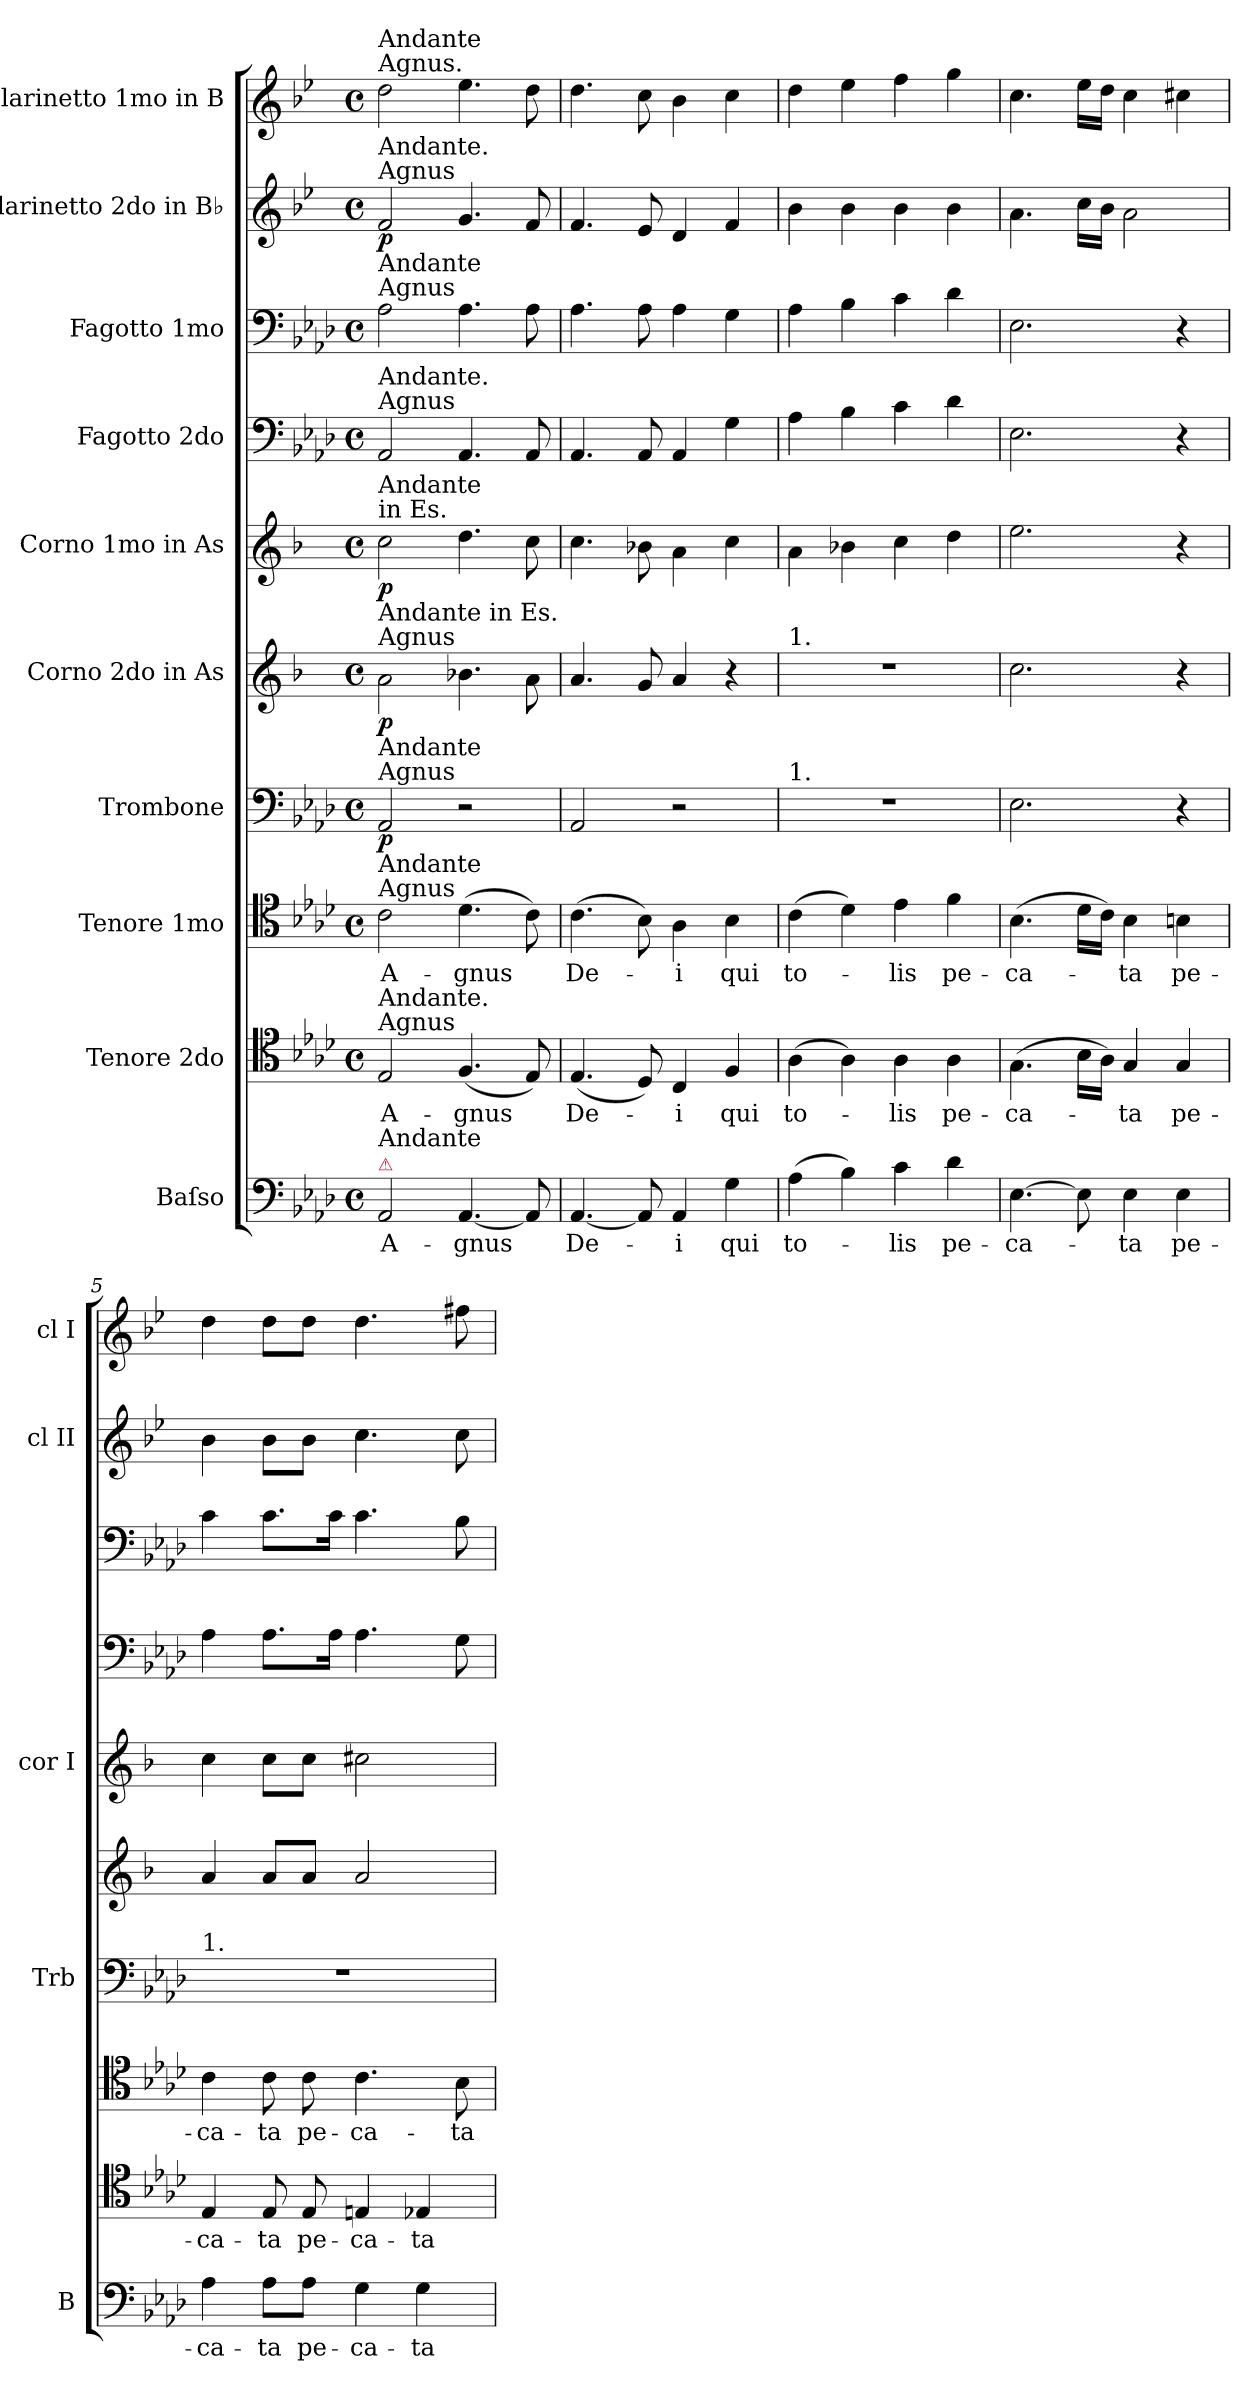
**kern	**text	**kern	**text	**kern	**text	**kern	**dynam	**kern	**dynam	**kern	**dynam	**kern	**kern	**kern	**dynam	**kern
*part10	*part10	*part9	*part9	*part8	*part8	*part7	*part7	*part6	*part6	*part5	*part5	*part4	*part3	*part2	*part2	*part1
*staff10	*staff10	*staff9	*staff9	*staff8	*staff8	*staff7	*staff7	*staff6	*staff6	*staff5	*staff5	*staff4	*staff3	*staff2	*staff2	*staff1
*I"Baſso	*	*I"Tenore 2do	*	*I"Tenore 1mo	*	*I"Trombone	*	*I"Corno 2do in As	*	*I"Corno 1mo in As	*	*I"Fagotto 2do	*I"Fagotto 1mo	*I"Clarinetto 2do in B♭	*	*I"Clarinetto 1mo in B
*I'B	*	*	*	*	*	*I'Trb	*	*	*	*I'cor I	*	*	*	*I'cl II	*	*I'cl I
*clefF4	*	*clefC4	*	*clefC4	*	*clefF4	*	*clefG2	*	*clefG2	*	*clefF4	*clefF4	*clefG2	*	*clefG2
*	*	*	*	*	*	*	*	*ITrd-2c-3	*	*ITrd-2c-3	*	*	*	*ITrd1c2	*	*ITrd1c2
*k[b-e-a-d-]	*	*k[b-e-a-d-]	*	*k[b-e-a-d-]	*	*k[b-e-a-d-]	*	*k[b-e-a-d-]	*	*k[b-e-a-d-]	*	*k[b-e-a-d-]	*k[b-e-a-d-]	*k[b-e-a-d-]	*	*k[b-e-a-d-]
*A-:	*	*A-:	*	*A-:	*	*A-:	*	*A-:	*	*A-:	*	*A-:	*A-:	*A-:	*	*A-:
*M4/4	*	*M4/4	*	*M4/4	*	*M4/4	*	*M4/4	*	*M4/4	*	*M4/4	*M4/4	*M4/4	*	*M4/4
*met(c)	*	*met(c)	*	*met(c)	*	*met(c)	*	*met(c)	*	*met(c)	*	*met(c)	*met(c)	*met(c)	*	*met(c)
=1	=1	=1	=1	=1	=1	=1	=1	=1	=1	=1	=1	=1	=1	=1	=1	=1
!	!	!	!	!	!	!	!	!	!	!	!	!	!	!	!	!LO:TX:a:t=Agnus.
!	!	!	!	!	!	!	!	!	!	!	!	!	!	!	!	!LO:TX:a:t=Andante
!	!	!	!	!	!	!	!	!	!	!	!	!	!	!LO:TX:a:t=Agnus	!	!
!	!	!	!	!	!	!	!	!	!	!	!	!	!	!LO:TX:a:t=Andante.	!	!
!	!	!	!	!	!	!	!	!	!	!	!	!	!LO:TX:a:t=Agnus	!	!	!
!	!	!	!	!	!	!	!	!	!	!	!	!	!LO:TX:a:t=Andante	!	!	!
!	!	!	!	!	!	!	!	!	!	!	!	!LO:TX:a:t=Agnus	!	!	!	!
!	!	!	!	!	!	!	!	!	!	!	!	!LO:TX:a:t=Andante.	!	!	!	!
!	!	!	!	!	!	!	!	!	!	!LO:TX:a:t=in Es.	!	!	!	!	!	!
!	!	!	!	!	!	!	!	!	!	!LO:TX:a:t=Andante	!	!	!	!	!	!
!	!	!	!	!	!	!	!	!LO:TX:a:t=Agnus	!	!	!	!	!	!	!	!
!	!	!	!	!	!	!	!	!LO:TX:a:t=Andante in Es.	!	!	!	!	!	!	!	!
!	!	!	!	!	!	!LO:TX:a:t=Agnus	!	!	!	!	!	!	!	!	!	!
!	!	!	!	!	!	!LO:TX:a:t=Andante	!	!	!	!	!	!	!	!	!	!
!	!	!	!	!LO:TX:a:t=Agnus	!	!	!	!	!	!	!	!	!	!	!	!
!	!	!	!	!LO:TX:a:t=Andante	!	!	!	!	!	!	!	!	!	!	!	!
!	!	!LO:TX:a:t=Agnus	!	!	!	!	!	!	!	!	!	!	!	!	!	!
!	!	!LO:TX:a:t=Andante.	!	!	!	!	!	!	!	!	!	!	!	!	!	!
!LO:TX:a:color=crimson:t=⚠	!	!	!	!	!	!	!	!	!	!	!	!	!	!	!	!
!LO:TX:a:t=Andante	!	!	!	!	!	!	!	!	!	!	!	!	!	!	!	!
!	!	!	!	!	!	!	!LO:DY:b	!	!LO:DY:b	!	!LO:DY:b	!	!	!	!LO:DY:b	!
2AA-/	A-	2E-/	A-	2c\	A-	2AA-/	p.	2cc\	p	2ee-\	p	2AA-/	2A-\	2e-/	p.	2cc\
[4.AA-/	-gnus	(4.F/	-gnus	(4.d-\	-gnus	2r	.	4.dd-X\	.	4.ff\	.	4.AA-/	4.A-\	4.f/	.	4.dd-\
8AA-/]	.	8E-/)	.	8c\)	.	.	.	8cc\	.	8ee-\	.	8AA-/	8A-\	8e-/	.	8cc\
=2	=2	=2	=2	=2	=2	=2	=2	=2	=2	=2	=2	=2	=2	=2	=2	=2
[4.AA-/	De-	(4.E-/	De-	(4.c\	De-	2AA-/	.	4.cc/	.	4.ee-\	.	4.AA-/	4.A-\	4.e-/	.	4.cc\
8AA-/]	.	8D-/)	.	8B-\)	.	.	.	8b-/	.	8dd-X\	.	8AA-/	8A-\	8d-/	.	8b-\
4AA-/	-i	4C/	-i	4A-\	-i	2r	.	4cc/	.	4cc\	.	4AA-/	4A-\	4c/	.	4a-\
4G\	qui	4F/	qui	4B-\	qui	.	.	4r	.	4ee-\	.	4G\	4G\	4e-/	.	4b-\
=3	=3	=3	=3	=3	=3	=3	=3	=3	=3	=3	=3	=3	=3	=3	=3	=3
!	!	!	!	!	!	!	!	!LO:TX:a:t=1.	!	!	!	!	!	!	!	!
!	!	!	!	!	!	!LO:TX:a:t=1.	!	!	!	!	!	!	!	!	!	!
(4A-\	to-	(4A-\	to-	(4c\	to-	1r	.	1r	.	4cc\	.	4A-\	4A-\	4a-\	.	4cc\
4B-\)	.	4A-\)	.	4d-\)	.	.	.	.	.	4dd-X\	.	4B-\	4B-\	4a-\	.	4dd-\
4c\	-lis	4A-\	-lis	4e-\	-lis	.	.	.	.	4ee-\	.	4c\	4c\	4a-\	.	4ee-\
4d-\	pe-	4A-\	pe-	4f\	pe-	.	.	.	.	4ff\	.	4d-\	4d-\	4a-\	.	4ff\
=4	=4	=4	=4	=4	=4	=4	=4	=4	=4	=4	=4	=4	=4	=4	=4	=4
[4.E-\	-ca-	(4.G\	-ca-	(4.B-\	-ca-	2.E-\	.	2.ee-\	.	2.gg\	.	2.E-\	2.E-\	4.g\	.	4.b-\
8E-\]	.	16B-\LL	.	16d-\LL	.	.	.	.	.	.	.	.	.	16b-\LL	.	16dd-\LL
.	.	16A-\JJ)	.	16c\JJ)	.	.	.	.	.	.	.	.	.	16a-\JJ	.	16cc\JJ
4E-\	-ta	4G/	-ta	4B-\	-ta	.	.	.	.	.	.	.	.	2g\	.	4b-\
4E-\	pe-	4G/	pe-	4Bn\	pe-	4r	.	4r	.	4r	.	4r	4r	.	.	4bn\
=5	=5	=5	=5	=5	=5	=5	=5	=5	=5	=5	=5	=5	=5	=5	=5	=5
!	!	!	!	!	!	!LO:TX:a:t=1.	!	!	!	!	!	!	!	!	!	!
4A-\	-ca-	4E-/	-ca-	4c\	-ca-	1r	.	4cc/	.	4ee-\	.	4A-\	4c\	4a-\	.	4cc\
8A-\L	-ta	8E-/	-ta	8c\	-ta	.	.	8cc/L	.	8ee-\L	.	8.A-\L	8.c\L	8a-\L	.	8cc\L
8A-\J	pe-	8E-/	pe-	8c\	pe-	.	.	8cc/J	.	8ee-\J	.	.	.	8a-\J	.	8cc\J
.	.	.	.	.	.	.	.	.	.	.	.	16A-\Jk	16c\Jk	.	.	.
4G\	-ca-	4En/	-ca-	4.c\	-ca-	.	.	2cc/	.	2een\	.	4.A-\	4.c\	4.b-\	.	4.cc\
4G\	-ta	4E-X/	-ta	.	.	.	.	.	.	.	.	.	.	.	.	.
.	.	.	.	8B-\	-ta	.	.	.	.	.	.	8G\	8B-\	8b-\	.	8een\
=	=	=	=	=	=	=	=	=	=	=	=	=	=	=	=	=
*-	*-	*-	*-	*-	*-	*-	*-	*-	*-	*-	*-	*-	*-	*-	*-	*-
